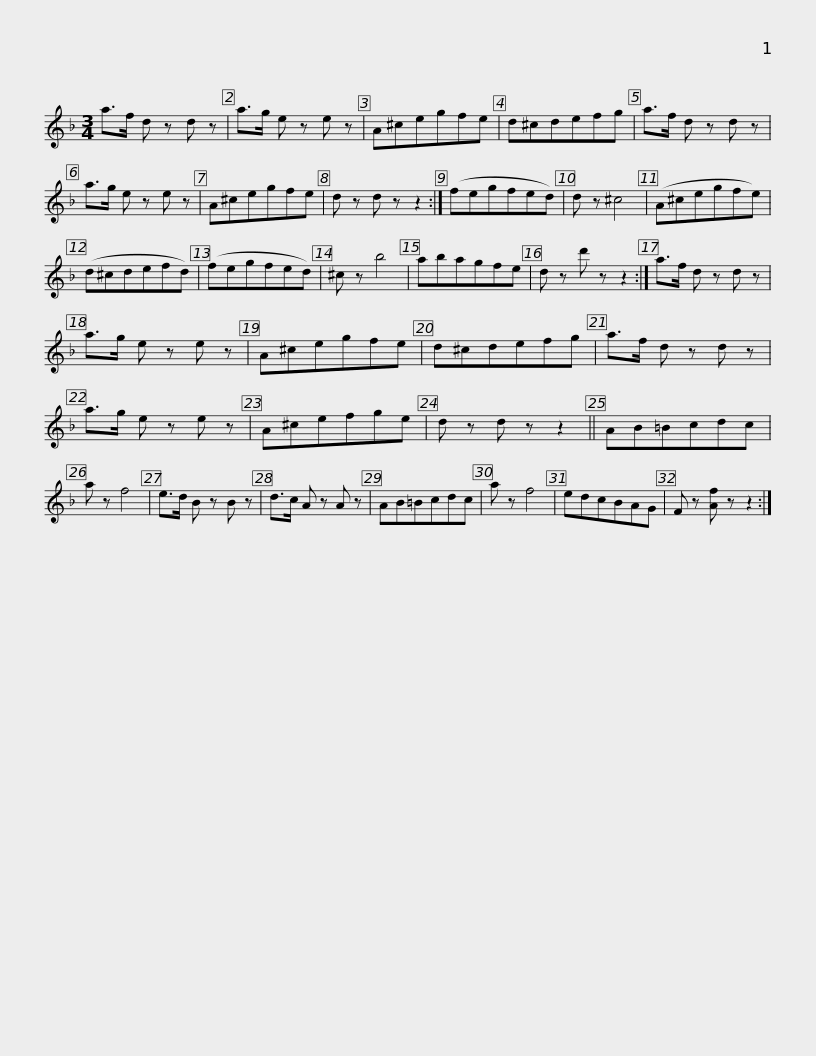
X:1
L:1/8
M:3/4
I:linebreak $
K:Dmin
V:1 treble
V:1
 a>f d z d z | a>g e z e z | A^cegfe | d^cdefg | a>f d z d z | %5
 a>g e z e z |$ A^cegfe | d z d z z2 :| (fegfed) | d z ^c4 | %10
 (A^cegfe) | (d^cdefd) | (fegfed) | ^c z b4 |$ abagfe | %15
 d z d' z z2 :| a>f d z d z | a>g e z e z | A^cegfe | d^cdefg | %20
 a>f d z d z |$ a>g e z e z | A^cefge | d z d z z2 || AB=Bcdc | %25
 a z f4 | e>d B z B z | d>c A z A z |$ AB=Bcdc | a z f4 | %30
 edcBAG | F z [Af] z z2 :| %32
